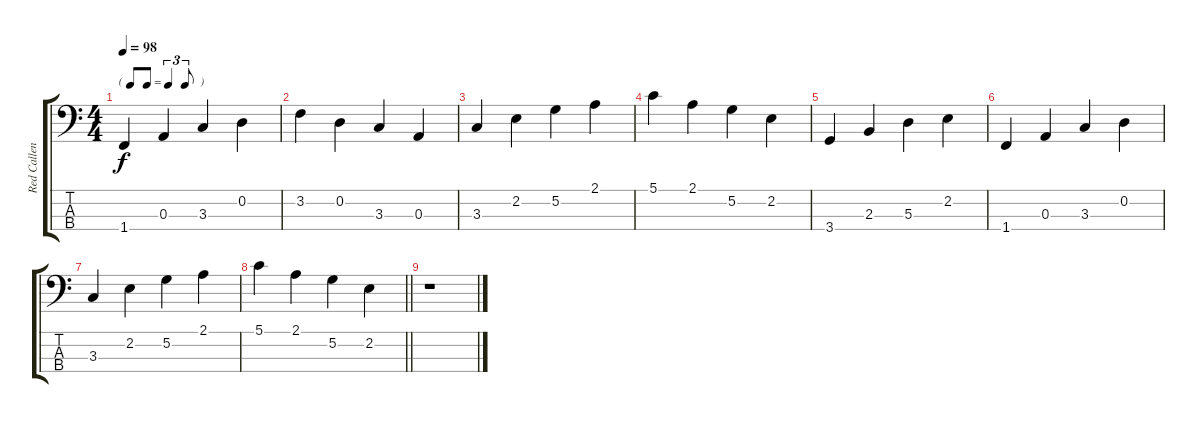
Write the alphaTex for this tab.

\track ("Red Callender - Upright Bass" "Red Callen") {instrument acousticbass}
\staff {score tabs}
\tuning (G2 D2 A1 E1) {hide}
\ts (4 4)
\tf triplet8th
\tempo 98
\clef f4
\ks c
1.4.4{dy f} 0.3.4 3.3.4 0.2.4 |
3.2.4 0.2.4 3.3.4 0.3.4 |
3.3.4 2.2.4 5.2.4 2.1.4 |
5.1.4 2.1.4 5.2.4 2.2.4 |
3.4.4 2.3.4 5.3.4 2.2.4 |
1.4.4 0.3.4 3.3.4 0.2.4 |
3.3.4 2.2.4 5.2.4 2.1.4 |
\barLineRight lightlight
5.1.4 2.1.4 5.2.4 2.2.4 |
r.1
